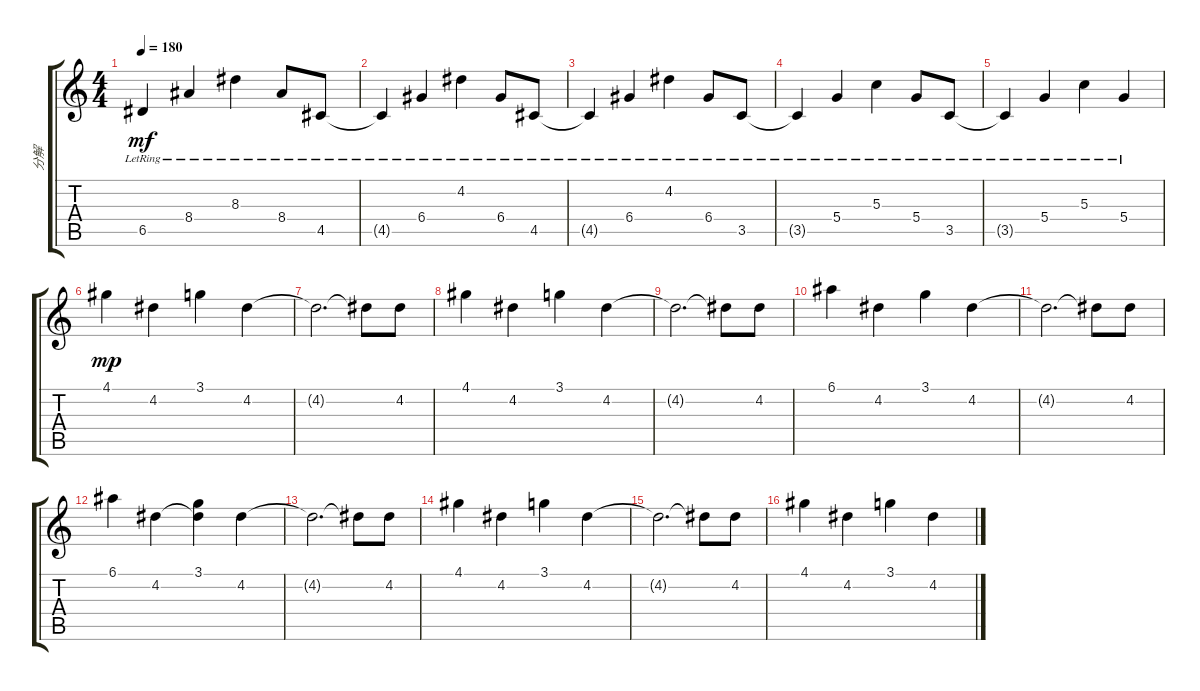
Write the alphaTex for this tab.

\track ("分解" "分解") {instrument electricguitarclean}
\staff {score tabs}
\tuning (E4 B3 G3 D3 A2 E2) {hide}
\ts (4 4)
\tempo 180
\clef g2
\ks c
6.5{lr}.4{dy mf} 8.4{lr}.4 8.3{lr}.4 8.4{lr}.8 4.5{lr}.8 |
4.5{lr t}.4 6.4{lr}.4 4.2{lr}.4 6.4{lr}.8 4.5{lr}.8 |
4.5{lr t}.4 6.4{lr}.4 4.2{lr}.4 6.4{lr}.8 3.5{lr}.8 |
3.5{lr t}.4 5.4{lr}.4 5.3{lr}.4 5.4{lr}.8 3.5{lr}.8 |
3.5{lr t}.4 5.4{lr}.4 5.3{lr}.4 5.4{lr}.4 |
4.1.4{dy mp} 4.2.4 3.1.4 4.2.4 |
4.2{t}.2{d} 4.2{t}.8 4.2.8 |
4.1.4 4.2.4 3.1.4 4.2.4 |
4.2{t}.2{d} 4.2{t}.8 4.2.8 |
6.1.4 4.2.4 3.1.4 4.2.4 |
4.2{t}.2{d} 4.2{t}.8 4.2.8 |
6.1.4 4.2.4 (3.1 4.2{t}).4 4.2.4 |
4.2{t}.2{d} 4.2{t}.8 4.2.8 |
4.1.4 4.2.4 3.1.4 4.2.4 |
4.2{t}.2{d} 4.2{t}.8 4.2.8 |
4.1.4 4.2.4 3.1.4 4.2.4
